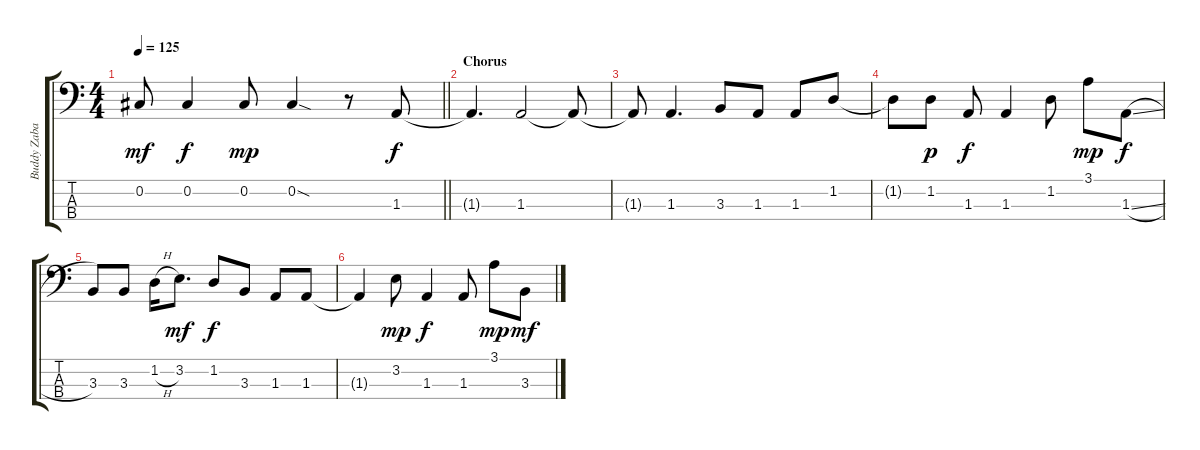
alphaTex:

\track ("Buddy Zabala (Bass)" "Buddy Zaba") {instrument electricbassfinger}
\staff {score tabs}
\tuning (Gb2 Db2 Ab1 Eb1) {hide}
\ts (4 4)
\tempo 125
\clef f4
\barLineRight lightlight
\ks c
0.2.8{dy mf} 0.2.4{dy f} 0.2.8{dy mp} 0.2{sod}.4 r.8 1.3.8{dy f} |
\section ("" "Chorus")
1.3{t}.4{d} 1.3.2 1.3{t}.8 |
1.3{t}.8 1.3.4{d} 3.3.8 1.3.8 1.3.8 1.2.8 |
1.2{t}.8 1.2.8{dy p} 1.3.8{dy f} 1.3.4 1.2.8 3.1.8{dy mp} 1.3{sl}.8{dy f} |
3.3.8 3.3.8 1.2{h}.16 3.2.8{d dy mf} 1.2.8{dy f} 3.3.8 1.3.8 1.3.8 |
1.3{t}.4 3.2.8{dy mp} 1.3.4{dy f} 1.3.8 3.1.8{dy mp} 3.3.8{dy mf}
